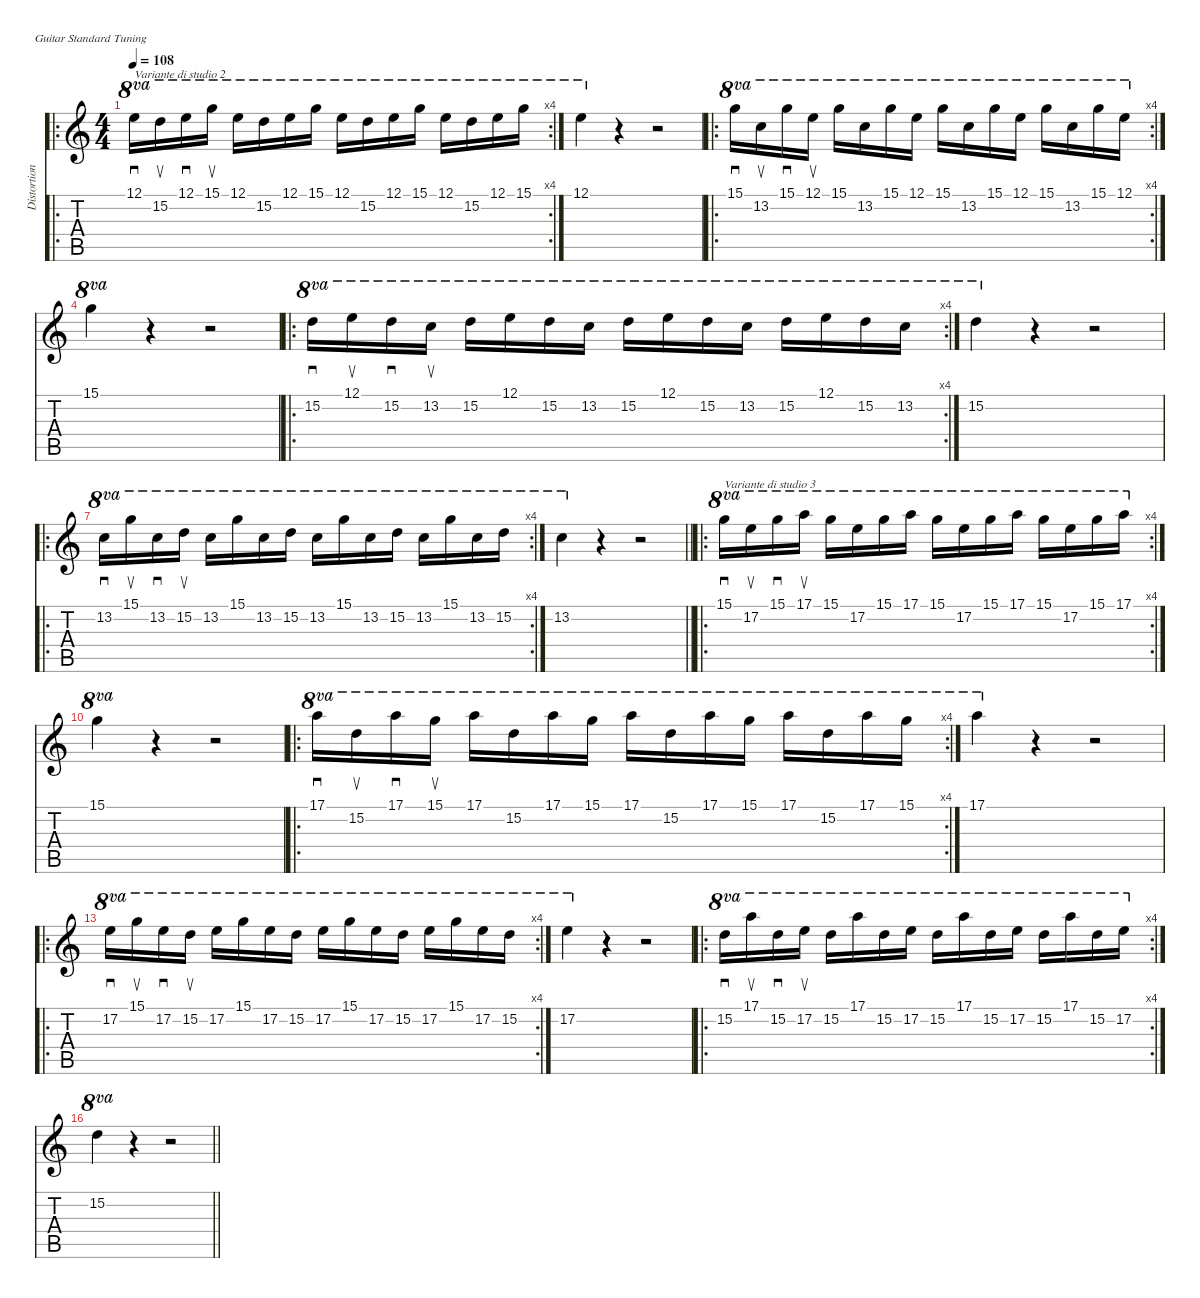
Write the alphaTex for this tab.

\defaultSystemsLayout 4
\hideDynamics
\bracketExtendMode nobrackets
\otherSystemsTrackNameOrientation horizontal
\defaultBarNumberDisplay FirstOfSystem
\track ("Distortion Guitar" "Distortion") {instrument distortionguitar}
\staff {score tabs}
\tuning (E4 B3 G3 D3 A2 E2)
\ro
\rc 4
\ts (4 4)
\tempo 108
\clef g2
\ks c
12.1.16{sd ot 8va txt "Variante di studio 2" dy mf beam Down} 15.2.16{su ot 8va beam Down} 12.1.16{sd ot 8va beam Down} 15.1.16{su ot 8va beam Down} 12.1.16{ot 8va beam Down} 15.2.16{ot 8va beam Down} 12.1.16{ot 8va beam Down} 15.1.16{ot 8va beam Down} 12.1.16{ot 8va beam Down} 15.2.16{ot 8va beam Down} 12.1.16{ot 8va beam Down} 15.1.16{ot 8va beam Down} 12.1.16{ot 8va beam Down} 15.2.16{ot 8va beam Down} 12.1.16{ot 8va beam Down} 15.1.16{ot 8va beam Down} |
12.1.4{ot 8va beam Down} r.4{beam Down} r.2{beam Down} |
\ro
\rc 4
15.1.16{sd ot 8va beam Down} 13.2.16{su ot 8va beam Down} 15.1.16{sd ot 8va beam Down} 12.1.16{su ot 8va beam Down} 15.1.16{ot 8va beam Down} 13.2.16{ot 8va beam Down} 15.1.16{ot 8va beam Down} 12.1.16{ot 8va beam Down} 15.1.16{ot 8va beam Down} 13.2.16{ot 8va beam Down} 15.1.16{ot 8va beam Down} 12.1.16{ot 8va beam Down} 15.1.16{ot 8va beam Down} 13.2.16{ot 8va beam Down} 15.1.16{ot 8va beam Down} 12.1.16{ot 8va beam Down} |
15.1.4{ot 8va beam Down} r.4{beam Down} r.2{beam Down} |
\ro
\rc 4
15.2.16{sd ot 8va beam Down} 12.1.16{su ot 8va beam Down} 15.2.16{sd ot 8va beam Down} 13.2.16{su ot 8va beam Down} 15.2.16{ot 8va beam Down} 12.1.16{ot 8va beam Down} 15.2.16{ot 8va beam Down} 13.2.16{ot 8va beam Down} 15.2.16{ot 8va beam Down} 12.1.16{ot 8va beam Down} 15.2.16{ot 8va beam Down} 13.2.16{ot 8va beam Down} 15.2.16{ot 8va beam Down} 12.1.16{ot 8va beam Down} 15.2.16{ot 8va beam Down} 13.2.16{ot 8va beam Down} |
15.2.4{ot 8va beam Down} r.4{beam Down} r.2{beam Down} |
\ro
\rc 4
13.2.16{sd ot 8va beam Down} 15.1.16{su ot 8va beam Down} 13.2.16{sd ot 8va beam Down} 15.2.16{su ot 8va beam Down} 13.2.16{ot 8va beam Down} 15.1.16{ot 8va beam Down} 13.2.16{ot 8va beam Down} 15.2.16{ot 8va beam Down} 13.2.16{ot 8va beam Down} 15.1.16{ot 8va beam Down} 13.2.16{ot 8va beam Down} 15.2.16{ot 8va beam Down} 13.2.16{ot 8va beam Down} 15.1.16{ot 8va beam Down} 13.2.16{ot 8va beam Down} 15.2.16{ot 8va beam Down} |
\barLineRight lightlight
13.2.4{ot 8va beam Down} r.4{beam Down} r.2{beam Down} |
\ro
\rc 4
15.1.16{sd ot 8va txt "Variante di studio 3" beam Down} 17.2.16{su ot 8va beam Down} 15.1.16{sd ot 8va beam Down} 17.1.16{su ot 8va beam Down} 15.1.16{ot 8va beam Down} 17.2.16{ot 8va beam Down} 15.1.16{ot 8va beam Down} 17.1.16{ot 8va beam Down} 15.1.16{ot 8va beam Down} 17.2.16{ot 8va beam Down} 15.1.16{ot 8va beam Down} 17.1.16{ot 8va beam Down} 15.1.16{ot 8va beam Down} 17.2.16{ot 8va beam Down} 15.1.16{ot 8va beam Down} 17.1.16{ot 8va beam Down} |
15.1.4{ot 8va beam Down} r.4{beam Down} r.2{beam Down} |
\ro
\rc 4
17.1.16{sd ot 8va beam Down} 15.2.16{su ot 8va beam Down} 17.1.16{sd ot 8va beam Down} 15.1.16{su ot 8va beam Down} 17.1.16{ot 8va beam Down} 15.2.16{ot 8va beam Down} 17.1.16{ot 8va beam Down} 15.1.16{ot 8va beam Down} 17.1.16{ot 8va beam Down} 15.2.16{ot 8va beam Down} 17.1.16{ot 8va beam Down} 15.1.16{ot 8va beam Down} 17.1.16{ot 8va beam Down} 15.2.16{ot 8va beam Down} 17.1.16{ot 8va beam Down} 15.1.16{ot 8va beam Down} |
17.1.4{ot 8va beam Down} r.4{beam Down} r.2{beam Down} |
\ro
\rc 4
17.2.16{sd ot 8va beam Down} 15.1.16{su ot 8va beam Down} 17.2.16{sd ot 8va beam Down} 15.2.16{su ot 8va beam Down} 17.2.16{ot 8va beam Down} 15.1.16{ot 8va beam Down} 17.2.16{ot 8va beam Down} 15.2.16{ot 8va beam Down} 17.2.16{ot 8va beam Down} 15.1.16{ot 8va beam Down} 17.2.16{ot 8va beam Down} 15.2.16{ot 8va beam Down} 17.2.16{ot 8va beam Down} 15.1.16{ot 8va beam Down} 17.2.16{ot 8va beam Down} 15.2.16{ot 8va beam Down} |
17.2.4{ot 8va beam Down} r.4{beam Down} r.2{beam Down} |
\ro
\rc 4
15.2.16{sd ot 8va beam Down} 17.1.16{su ot 8va beam Down} 15.2.16{sd ot 8va beam Down} 17.2.16{su ot 8va beam Down} 15.2.16{ot 8va beam Down} 17.1.16{ot 8va beam Down} 15.2.16{ot 8va beam Down} 17.2.16{ot 8va beam Down} 15.2.16{ot 8va beam Down} 17.1.16{ot 8va beam Down} 15.2.16{ot 8va beam Down} 17.2.16{ot 8va beam Down} 15.2.16{ot 8va beam Down} 17.1.16{ot 8va beam Down} 15.2.16{ot 8va beam Down} 17.2.16{ot 8va beam Down} |
\barLineRight lightlight
15.2.4{ot 8va beam Down} r.4{beam Down} r.2{beam Down}
